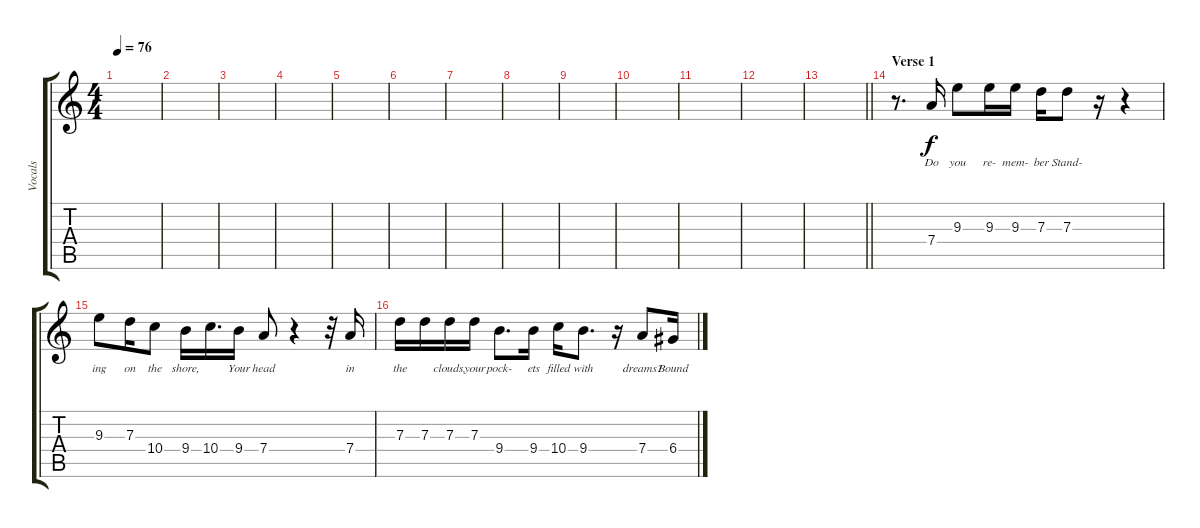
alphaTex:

\track ("Vocals" "Vocals") {instrument contrabass}
\staff {score tabs}
\tuning (E4 B3 G3 D3 A2 E2) {hide}
\ts (4 4)
\tempo 76
\clef g2
\ks c
|
|
|
|
|
|
|
|
|
|
|
|
\barLineRight lightlight
|
\section ("" "Verse 1")
r.8{d} 7.4.16{lyrics (0 "Do") lyrics (1 "") lyrics (2 "") lyrics (3 "") lyrics (4 "")} 9.3.8{lyrics (0 "you") lyrics (1 "") lyrics (2 "") lyrics (3 "") lyrics (4 "")} 9.3.16{lyrics (0 "re-") lyrics (1 "") lyrics (2 "") lyrics (3 "") lyrics (4 "")} 9.3.16{lyrics (0 "mem-") lyrics (1 "") lyrics (2 "") lyrics (3 "") lyrics (4 "")} 7.3.16{lyrics (0 "ber") lyrics (1 "") lyrics (2 "") lyrics (3 "") lyrics (4 "")} 7.3.8{lyrics (0 "Stand-") lyrics (1 "") lyrics (2 "") lyrics (3 "") lyrics (4 "")} r.16 r.4 |
9.3.8{lyrics (0 "ing") lyrics (1 "") lyrics (2 "") lyrics (3 "") lyrics (4 "")} 7.3.16{lyrics (0 "on") lyrics (1 "") lyrics (2 "") lyrics (3 "") lyrics (4 "")} 10.4.8{lyrics (0 "the") lyrics (1 "") lyrics (2 "") lyrics (3 "") lyrics (4 "")} 9.4.16{lyrics (0 "shore,") lyrics (1 "") lyrics (2 "") lyrics (3 "") lyrics (4 "")} 10.4.16{d lyrics (0 "") lyrics (1 "") lyrics (2 "") lyrics (3 "") lyrics (4 "")} 9.4.16{lyrics (0 "Your") lyrics (1 "") lyrics (2 "") lyrics (3 "") lyrics (4 "")} 7.4.8{lyrics (0 "head") lyrics (1 "") lyrics (2 "") lyrics (3 "") lyrics (4 "")} r.4 r.32 7.4.16{lyrics (0 "in") lyrics (1 "") lyrics (2 "") lyrics (3 "") lyrics (4 "")} |
7.3.16{lyrics (0 "the") lyrics (1 "") lyrics (2 "") lyrics (3 "") lyrics (4 "")} 7.3.16{lyrics (0 "") lyrics (1 "") lyrics (2 "") lyrics (3 "") lyrics (4 "")} 7.3.16{lyrics (0 "clouds,") lyrics (1 "") lyrics (2 "") lyrics (3 "") lyrics (4 "")} 7.3.16{lyrics (0 "your") lyrics (1 "") lyrics (2 "") lyrics (3 "") lyrics (4 "")} 9.4.8{d lyrics (0 "pock-") lyrics (1 "") lyrics (2 "") lyrics (3 "") lyrics (4 "")} 9.4.16{lyrics (0 "ets") lyrics (1 "") lyrics (2 "") lyrics (3 "") lyrics (4 "")} 10.4.16{lyrics (0 "filled") lyrics (1 "") lyrics (2 "") lyrics (3 "") lyrics (4 "")} 9.4.8{d lyrics (0 "with") lyrics (1 "") lyrics (2 "") lyrics (3 "") lyrics (4 "")} r.16 7.4.8{lyrics (0 "dreams?") lyrics (1 "") lyrics (2 "") lyrics (3 "") lyrics (4 "")} 6.4.16{lyrics (0 "Bound") lyrics (1 "") lyrics (2 "") lyrics (3 "") lyrics (4 "")}
